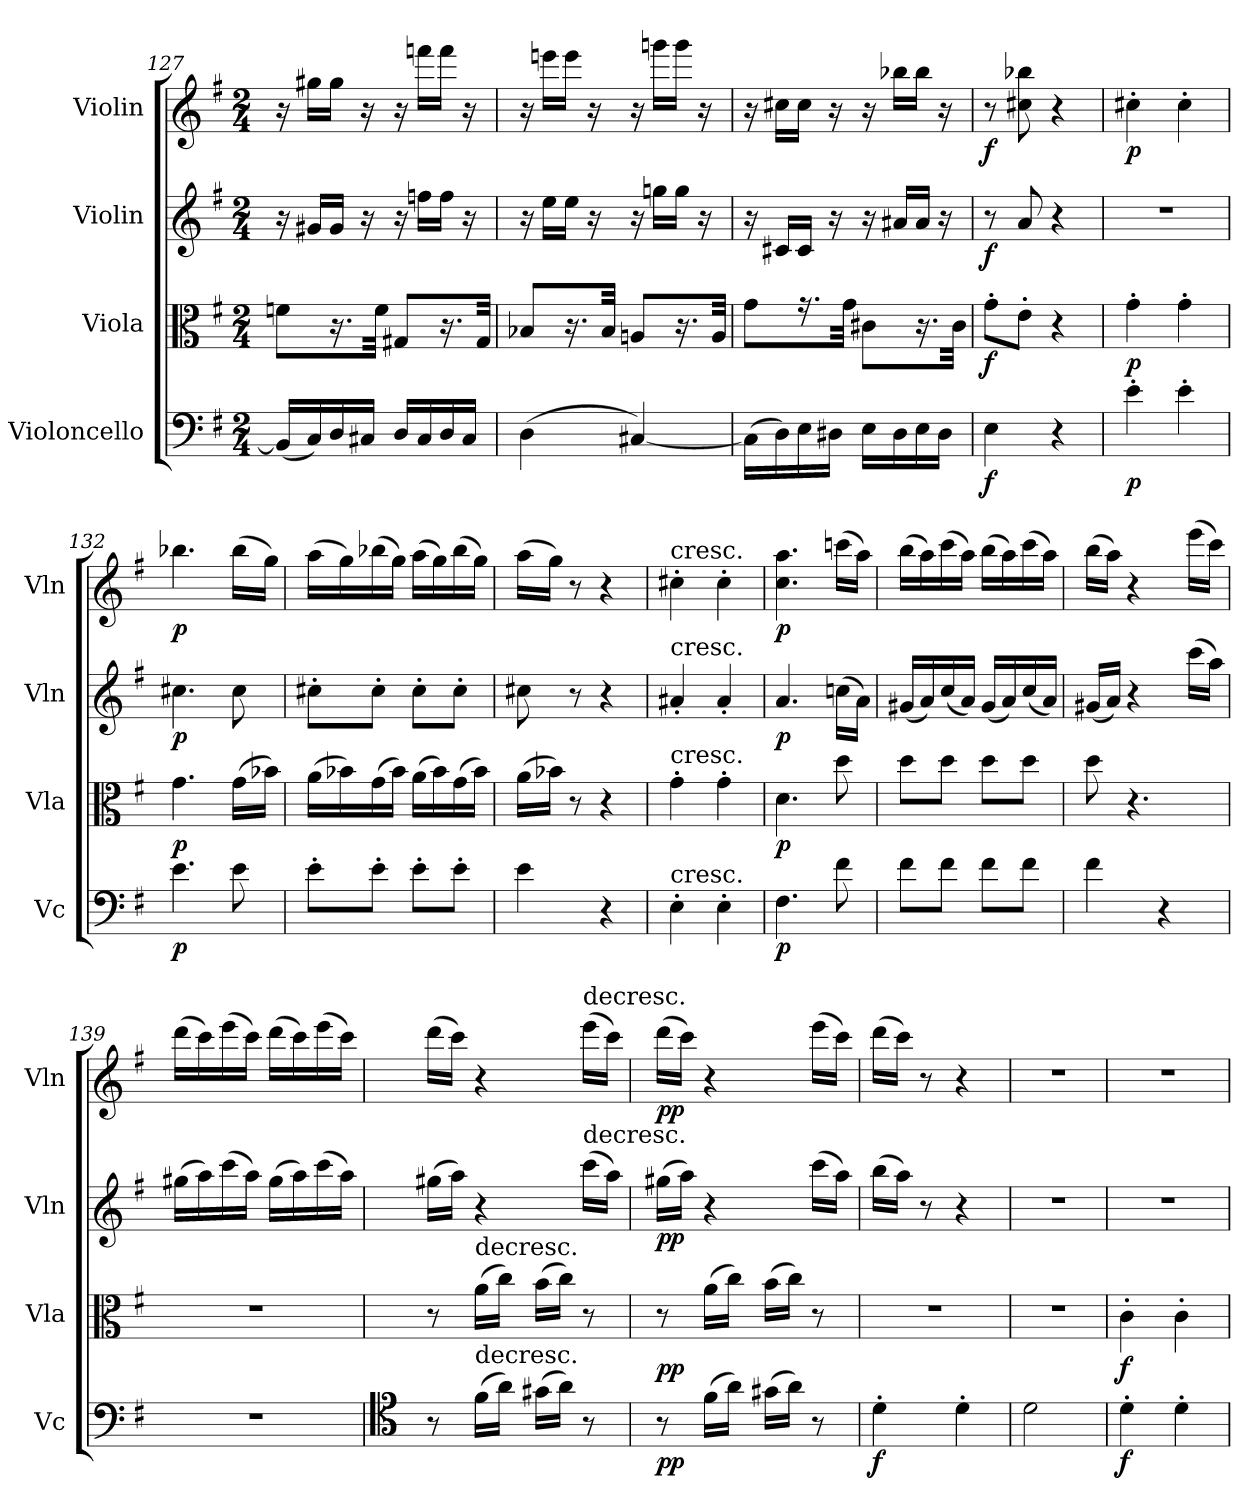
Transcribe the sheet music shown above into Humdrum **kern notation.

**kern	**dynam	**kern	**dynam	**kern	**dynam	**kern	**dynam
*part4	*part4	*part3	*part3	*part2	*part2	*part1	*part1
*staff4	*staff4	*staff3	*staff3	*staff2	*staff2	*staff1	*staff1
*I"Violoncello	*	*I"Viola	*	*I"Violin	*	*I"Violin	*
*I'Vc	*	*I'Vla	*	*I'Vln	*	*I'Vln	*
*clefF4	*	*clefC3	*	*clefG2	*	*clefG2	*
*k[f#]	*	*k[f#]	*	*k[f#]	*	*k[f#]	*
*G:	*	*G:	*	*G:	*	*G:	*
*M2/4	*	*M2/4	*	*M2/4	*	*M2/4	*
=127	=127	=127	=127	=127	=127	=127	=127
(16BB/LL]	.	8fn\L	.	16r	.	16r	.
16C/)	.	.	.	16g#X/LL	.	16gg#X\LL	.
16D/	.	16.r	.	16g#/JJ	.	16gg#\JJ	.
16C#X/JJ	.	.	.	16r	.	16r	.
.	.	32f\Jkk	.	.	.	.	.
16D/LL	.	8G#X/L	.	16r	.	16r	.
16C#/	.	.	.	16ffn\LL	.	16fffn\LL	.
16D/	.	16.r	.	16ff\JJ	.	16fff\JJ	.
16C#/JJ	.	.	.	16r	.	16r	.
.	.	32G#/Jkk	.	.	.	.	.
=128	=128	=128	=128	=128	=128	=128	=128
(4D\	.	8B-X/L	.	16r	.	16r	.
.	.	.	.	16ee\LL	.	16eeen\LL	.
.	.	16.r	.	16ee\JJ	.	16eee\JJ	.
.	.	.	.	16r	.	16r	.
.	.	32B-/Jkk	.	.	.	.	.
[4C#X/)	.	8An/L	.	16r	.	16r	.
.	.	.	.	16ggn\LL	.	16gggn\LL	.
.	.	16.r	.	16gg\JJ	.	16ggg\JJ	.
.	.	.	.	16r	.	16r	.
.	.	32A/Jkk	.	.	.	.	.
=129	=129	=129	=129	=129	=129	=129	=129
(16C#\LL]	.	8g\L	.	16r	.	16r	.
16D\)	.	.	.	16c#X/LL	.	16cc#X\LL	.
16E\	.	16.r	.	16c#/JJ	.	16cc#\JJ	.
16D#X\JJ	.	.	.	16r	.	16r	.
.	.	32g\Jkk	.	.	.	.	.
16E\LL	.	8c#X\L	.	16r	.	16r	.
16D#\	.	.	.	16a#X/LL	.	16bb-X\LL	.
16E\	.	16.r	.	16a#/JJ	.	16bb-\JJ	.
16D#\JJ	.	.	.	16r	.	16r	.
.	.	32c#\Jkk	.	.	.	.	.
=130	=130	=130	=130	=130	=130	=130	=130
4E\	f	8g'\L	f	8r	f	8r	f
.	.	8e'\J	.	8a/	.	8cc#X\ 8bb-X\	.
4r	.	4r	.	4r	.	4r	.
=131	=131	=131	=131	=131	=131	=131	=131
4e'\	p	4g'\	p	2r	.	4cc#X'\	p
4e'\	.	4g'\	.	.	.	4cc#'\	.
=132	=132	=132	=132	=132	=132	=132	=132
4.e\	p	4.g\	p	4.cc#X\	p	4.bb-X\	p
8e\	.	(16g\LL	.	8cc#\	.	(16bb-\LL	.
.	.	16b-X\JJ)	.	.	.	16gg\JJ)	.
=133	=133	=133	=133	=133	=133	=133	=133
8e'\L	.	(16a\LL	.	8cc#X'\L	.	(16aa\LL	.
.	.	16b-X\)	.	.	.	16gg\)	.
8e'\J	.	(16g\	.	8cc#'\J	.	(16bb-X\	.
.	.	16b-\JJ)	.	.	.	16gg\JJ)	.
8e'\L	.	(16a\LL	.	8cc#'\L	.	(16aa\LL	.
.	.	16b-\)	.	.	.	16gg\)	.
8e'\J	.	(16g\	.	8cc#'\J	.	(16bb-\	.
.	.	16b-\JJ)	.	.	.	16gg\JJ)	.
=134	=134	=134	=134	=134	=134	=134	=134
4e\	.	(16a\LL	.	8cc#X\	.	(16aa\LL	.
.	.	16b-X\JJ)	.	.	.	16gg\JJ)	.
.	.	8r	.	8r	.	8r	.
4r	.	4r	.	4r	.	4r	.
=135	=135	=135	=135	=135	=135	=135	=135
!	!	!	!	!	!	!LO:TX:t=cresc.	!
!	!	!	!	!LO:TX:t=cresc.	!	!	!
!	!	!LO:TX:t=cresc.	!	!	!	!	!
!LO:TX:t=cresc.	!	!	!	!	!	!	!
4E'\	.	4g'\	.	4a#X'/	.	4cc#X'\	.
4E'\	.	4g'\	.	4a#'/	.	4cc#'\	.
=136	=136	=136	=136	=136	=136	=136	=136
4.F#\	p	4.d\	p	4.a/	p	4.cc\ 4.aa\	p
8f#\	.	8dd\	.	(16ccn\LL	.	(16cccn\LL	.
.	.	.	.	16a\JJ)	.	16aa\JJ)	.
=137	=137	=137	=137	=137	=137	=137	=137
8f#\L	.	8dd\L	.	(16g#X/LL	.	(16bb\LL	.
.	.	.	.	16a/)	.	16aa\)	.
8f#\J	.	8dd\J	.	(16cc/	.	(16ccc\	.
.	.	.	.	16a/JJ)	.	16aa\JJ)	.
8f#\L	.	8dd\L	.	(16g#/LL	.	(16bb\LL	.
.	.	.	.	16a/)	.	16aa\)	.
8f#\J	.	8dd\J	.	(16cc/	.	(16ccc\	.
.	.	.	.	16a/JJ)	.	16aa\JJ)	.
=138	=138	=138	=138	=138	=138	=138	=138
4f#\	.	8dd\	.	(16g#X/LL	.	(16bb\LL	.
.	.	.	.	16a/JJ)	.	16aa\JJ)	.
.	.	4.r	.	4r	.	4r	.
4r	.	.	.	.	.	.	.
.	.	.	.	(16ccc\LL	.	(16eee\LL	.
.	.	.	.	16aa\JJ)	.	16ccc\JJ)	.
=139	=139	=139	=139	=139	=139	=139	=139
2r	.	2r	.	(16gg#X\LL	.	(16ddd\LL	.
.	.	.	.	16aa\)	.	16ccc\)	.
.	.	.	.	(16ccc\	.	(16eee\	.
.	.	.	.	16aa\JJ)	.	16ccc\JJ)	.
.	.	.	.	(16gg#\LL	.	(16ddd\LL	.
.	.	.	.	16aa\)	.	16ccc\)	.
.	.	.	.	(16ccc\	.	(16eee\	.
.	.	.	.	16aa\JJ)	.	16ccc\JJ)	.
=140	=140	=140	=140	=140	=140	=140	=140
*clefC4	*	*	*	*	*	*	*
8r	.	8r	.	(16gg#X\LL	.	(16ddd\LL	.
.	.	.	.	16aa\JJ)	.	16ccc\JJ)	.
!	!	!LO:TX:t=decresc.	!	!	!	!	!
!LO:TX:t=decresc.	!	!	!	!	!	!	!
(16f#\LL	.	(16a\LL	.	4r	.	4r	.
16a\JJ)	.	16cc\JJ)	.	.	.	.	.
(16g#X\LL	.	(16b\LL	.	.	.	.	.
16a\JJ)	.	16cc\JJ)	.	.	.	.	.
!	!	!	!	!	!	!LO:TX:t=decresc.	!
!	!	!	!	!LO:TX:t=decresc.	!	!	!
8r	.	8r	.	(16ccc\LL	.	(16eee\LL	.
.	.	.	.	16aa\JJ)	.	16ccc\JJ)	.
=141	=141	=141	=141	=141	=141	=141	=141
8r	pp	8r	pp	(16gg#X\LL	pp	(16ddd\LL	pp
.	.	.	.	16aa\JJ)	.	16ccc\JJ)	.
(16f#\LL	.	(16a\LL	.	4r	.	4r	.
16a\JJ)	.	16cc\JJ)	.	.	.	.	.
(16g#X\LL	.	(16b\LL	.	.	.	.	.
16a\JJ)	.	16cc\JJ)	.	.	.	.	.
8r	.	8r	.	(16ccc\LL	.	(16eee\LL	.
.	.	.	.	16aa\JJ)	.	16ccc\JJ)	.
=142	=142	=142	=142	=142	=142	=142	=142
4d'\	f	2r	.	(16bb\LL	.	(16ddd\LL	.
.	.	.	.	16aa\JJ)	.	16ccc\JJ)	.
.	.	.	.	8r	.	8r	.
4d'\	.	.	.	4r	.	4r	.
=143	=143	=143	=143	=143	=143	=143	=143
2d\	.	2r	.	2r	.	2r	.
=144	=144	=144	=144	=144	=144	=144	=144
4d'\	f	4c'\	f	2r	.	2r	.
4d'\	.	4c'\	.	.	.	.	.
=	=	=	=	=	=	=	=
*-	*-	*-	*-	*-	*-	*-	*-
